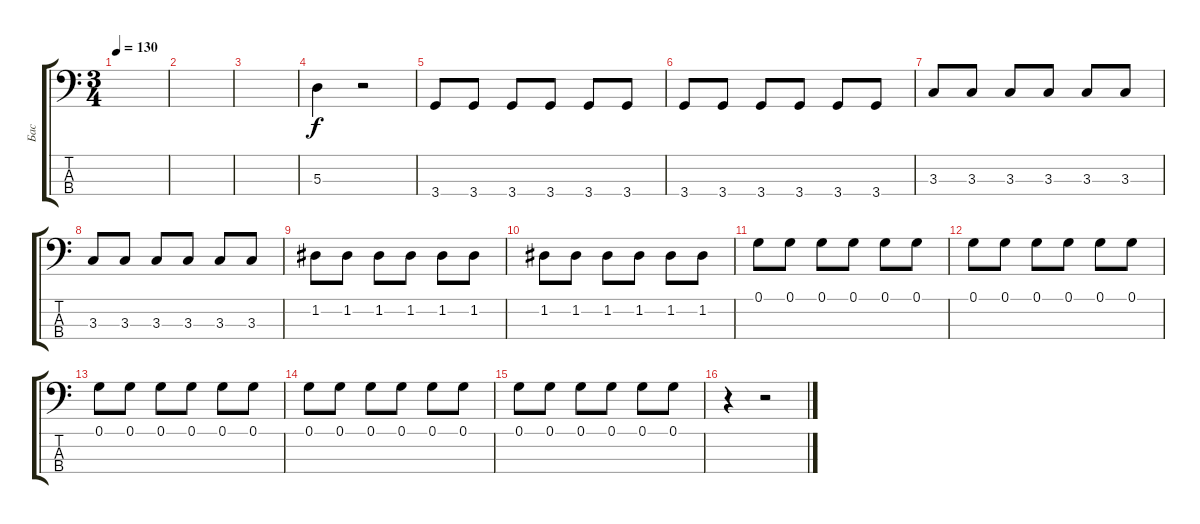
\track ("Бас" "Бас") {instrument electricbassfinger}
\staff {score tabs}
\tuning (G2 D2 A1 E1) {hide}
\ts (3 4)
\tempo 130
\clef f4
\ks c
|
|
|
5.3.4 r.2 |
3.4.8 3.4.8 3.4.8 3.4.8 3.4.8 3.4.8 |
3.4.8 3.4.8 3.4.8 3.4.8 3.4.8 3.4.8 |
3.3.8 3.3.8 3.3.8 3.3.8 3.3.8 3.3.8 |
3.3.8 3.3.8 3.3.8 3.3.8 3.3.8 3.3.8 |
1.2.8 1.2.8 1.2.8 1.2.8 1.2.8 1.2.8 |
1.2.8 1.2.8 1.2.8 1.2.8 1.2.8 1.2.8 |
0.1.8 0.1.8 0.1.8 0.1.8 0.1.8 0.1.8 |
0.1.8 0.1.8 0.1.8 0.1.8 0.1.8 0.1.8 |
0.1.8 0.1.8 0.1.8 0.1.8 0.1.8 0.1.8 |
0.1.8 0.1.8 0.1.8 0.1.8 0.1.8 0.1.8 |
0.1.8 0.1.8 0.1.8 0.1.8 0.1.8 0.1.8 |
r.4 r.2
